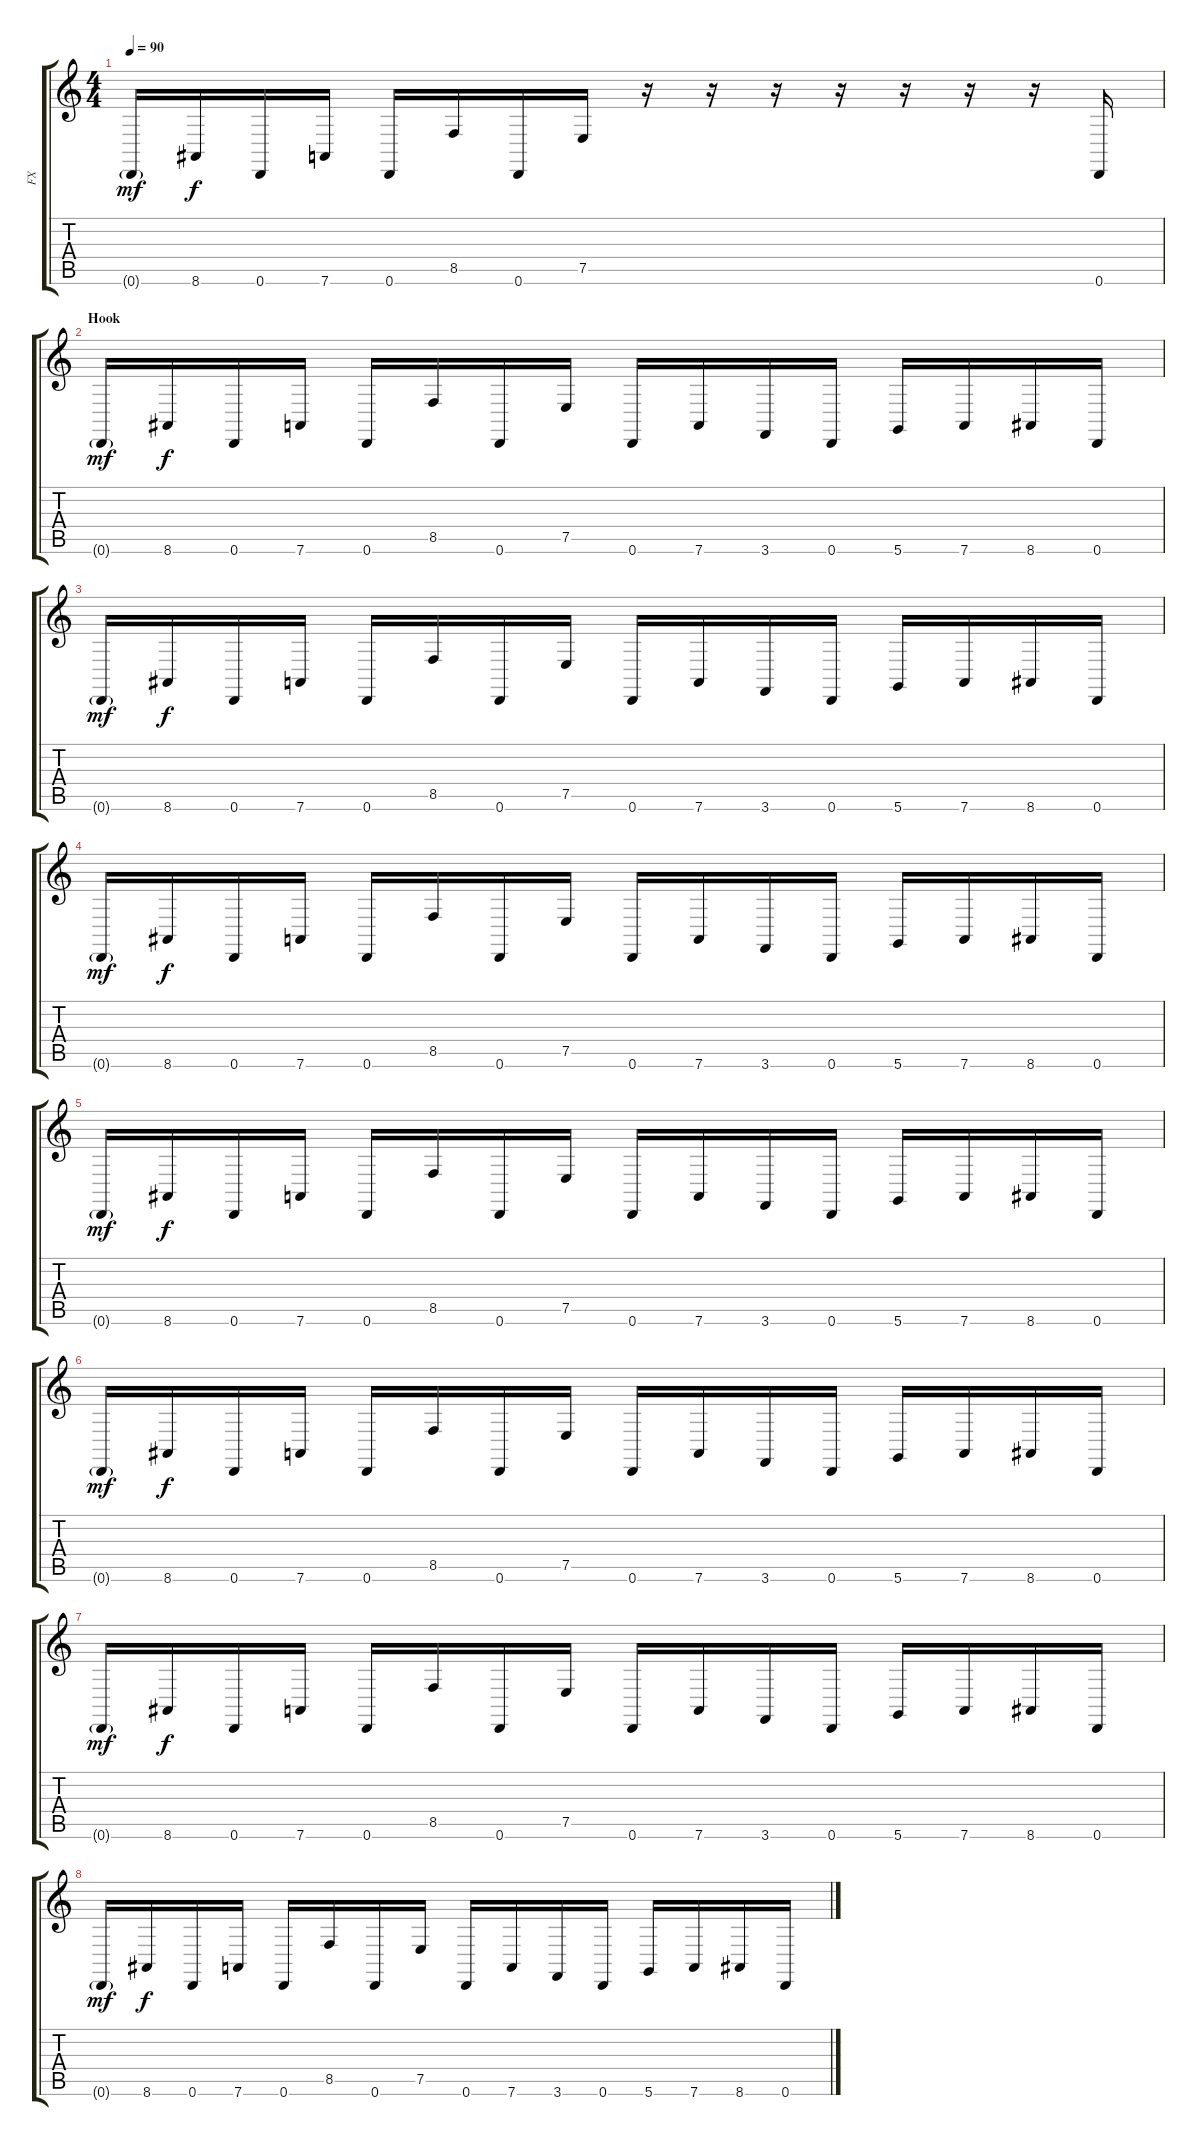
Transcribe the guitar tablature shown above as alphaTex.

\track ("FX" "FX") {instrument lead8bassandlead}
\staff {score tabs}
\tuning (E4 B3 G3 D3 A2 D2) {hide}
\ts (4 4)
\tempo 90
\clef g2
\ks c
0.6{g}.16{dy mf} 8.6.16{dy f} 0.6.16 7.6.16 0.6.16 8.5.16 0.6.16 7.5.16 r.16 r.16 r.16 r.16 r.16 r.16 r.16 0.6.16 |
\section ("" "Hook")
0.6{g}.16{dy mf} 8.6.16{dy f} 0.6.16 7.6.16 0.6.16 8.5.16 0.6.16 7.5.16 0.6.16 7.6.16 3.6.16 0.6.16 5.6.16 7.6.16 8.6.16 0.6.16 |
0.6{g}.16{dy mf} 8.6.16{dy f} 0.6.16 7.6.16 0.6.16 8.5.16 0.6.16 7.5.16 0.6.16 7.6.16 3.6.16 0.6.16 5.6.16 7.6.16 8.6.16 0.6.16 |
0.6{g}.16{dy mf} 8.6.16{dy f} 0.6.16 7.6.16 0.6.16 8.5.16 0.6.16 7.5.16 0.6.16 7.6.16 3.6.16 0.6.16 5.6.16 7.6.16 8.6.16 0.6.16 |
0.6{g}.16{dy mf} 8.6.16{dy f} 0.6.16 7.6.16 0.6.16 8.5.16 0.6.16 7.5.16 0.6.16 7.6.16 3.6.16 0.6.16 5.6.16 7.6.16 8.6.16 0.6.16 |
0.6{g}.16{dy mf} 8.6.16{dy f} 0.6.16 7.6.16 0.6.16 8.5.16 0.6.16 7.5.16 0.6.16 7.6.16 3.6.16 0.6.16 5.6.16 7.6.16 8.6.16 0.6.16 |
0.6{g}.16{dy mf} 8.6.16{dy f} 0.6.16 7.6.16 0.6.16 8.5.16 0.6.16 7.5.16 0.6.16 7.6.16 3.6.16 0.6.16 5.6.16 7.6.16 8.6.16 0.6.16 |
0.6{g}.16{dy mf} 8.6.16{dy f} 0.6.16 7.6.16 0.6.16 8.5.16 0.6.16 7.5.16 0.6.16 7.6.16 3.6.16 0.6.16 5.6.16 7.6.16 8.6.16 0.6.16
